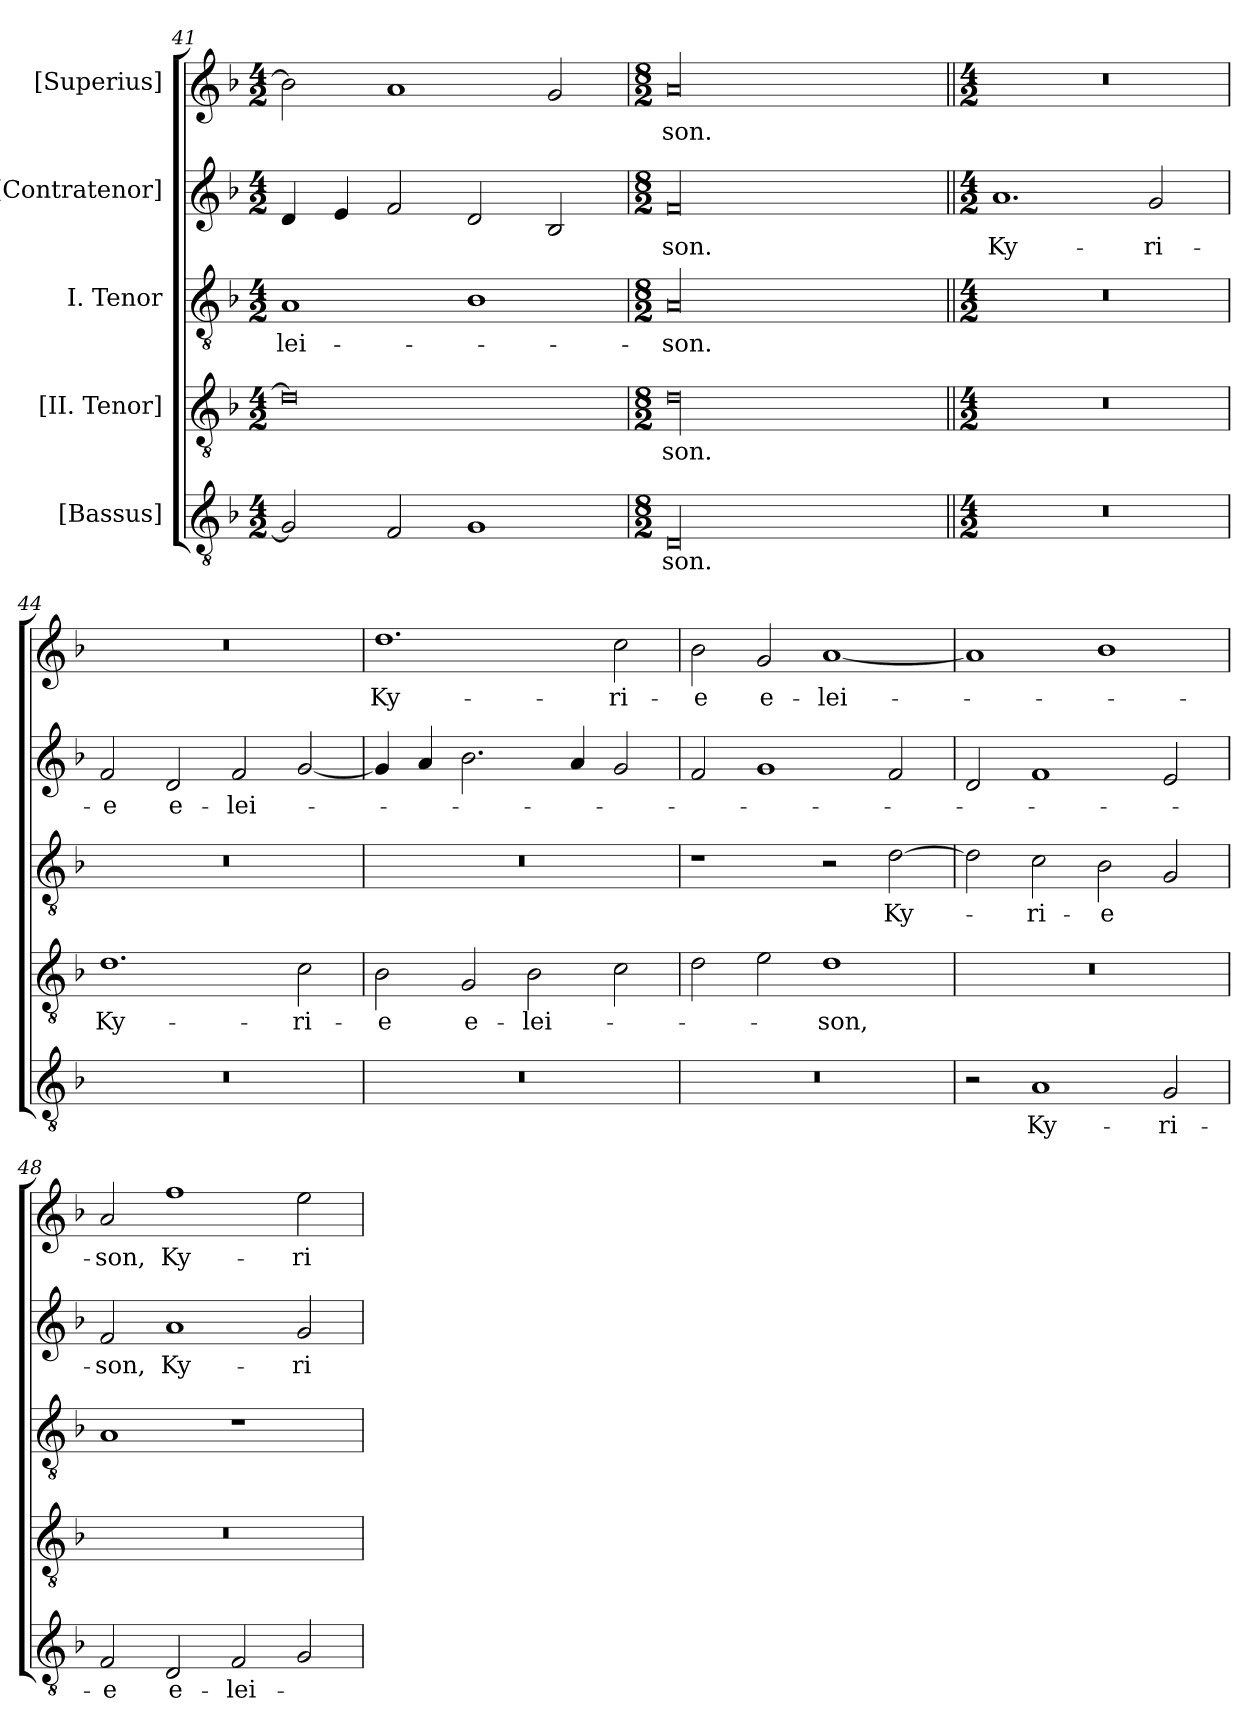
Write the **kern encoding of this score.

**kern	**text	**kern	**text	**kern	**text	**kern	**text	**kern	**text
*part5	*part5	*part4	*part4	*part3	*part3	*part2	*part2	*part1	*part1
*staff5	*staff5	*staff4	*staff4	*staff3	*staff3	*staff2	*staff2	*staff1	*staff1
*I"[Bassus]	*	*I"[II. Tenor]	*	*I"I. Tenor	*	*I"[Contratenor]	*	*I"[Superius]	*
*clefGv2	*	*clefGv2	*	*clefGv2	*	*clefG2	*	*clefG2	*
*k[b-]	*	*k[b-]	*	*k[b-]	*	*k[b-]	*	*k[b-]	*
*M4/2	*	*M4/2	*	*M4/2	*	*M4/2	*	*M4/2	*
=41	=41	=41	=41	=41	=41	=41	=41	=41	=41
2G/]	.	0d\]	.	1A/	-lei-	4d/	.	2b-\]	.
.	.	.	.	.	.	4e/	.	.	.
2F/	.	.	.	.	.	2f/	.	1a/	.
1G/	.	.	.	1B-\	.	2d/	.	.	.
.	.	.	.	.	.	2B-/	.	2g/	.
=42	=42	=42	=42	=42	=42	=42	=42	=42	=42
*M8/2	*	*M8/2	*	*M8/2	*	*M8/2	*	*M8/2	*
00D/	-son.	00d\	-son.	00A/	-son.	00f/	-son.	00a/	-son.
=43||	=43||	=43||	=43||	=43||	=43||	=43||	=43||	=43||	=43||
*M4/2	*	*M4/2	*	*M4/2	*	*M4/2	*	*M4/2	*
0r	.	0r	.	0r	.	1.a/	Ky-	0r	.
.	.	.	.	.	.	2g/	-ri-	.	.
=44	=44	=44	=44	=44	=44	=44	=44	=44	=44
0r	.	1.d\	Ky-	0r	.	2f/	-e	0r	.
.	.	.	.	.	.	2d/	e-	.	.
.	.	.	.	.	.	2f/	-lei-	.	.
.	.	2c\	-ri-	.	.	[2g/	.	.	.
=45	=45	=45	=45	=45	=45	=45	=45	=45	=45
0r	.	2B-\	-e	0r	.	4g/]	.	1.dd\	Ky-
.	.	.	.	.	.	4a/	.	.	.
.	.	2G/	e-	.	.	2.b-\	.	.	.
.	.	2B-\	-lei-	.	.	.	.	.	.
.	.	.	.	.	.	4a/	.	.	.
.	.	2c\	.	.	.	2g/	.	2cc\	-ri-
=46	=46	=46	=46	=46	=46	=46	=46	=46	=46
0r	.	2d\	.	1r	.	2f/	.	2b-\	-e
.	.	2e\	.	.	.	1g/	.	2g/	e-
.	.	1d\	-son,	2r	.	.	.	[1a/	-lei-
.	.	.	.	[2d\	Ky-	2f/	.	.	.
=47	=47	=47	=47	=47	=47	=47	=47	=47	=47
2r	.	0r	.	2d\]	.	2d/	.	1a/]	.
1A/	Ky-	.	.	2c\	-ri-	1f/	.	.	.
.	.	.	.	2B-\	-e	.	.	1b-\	.
2G/	-ri-	.	.	2G/	.	2e/	.	.	.
=48	=48	=48	=48	=48	=48	=48	=48	=48	=48
2F/	-e	0r	.	1A/	.	2f/	-son,	2a/	-son,
2D/	e-	.	.	.	.	1a/	Ky-	1ff\	Ky-
2F/	-lei-	.	.	1r	.	.	.	.	.
2G/	.	.	.	.	.	2g/	-ri-	2ee\	-ri-
=	=	=	=	=	=	=	=	=	=
*-	*-	*-	*-	*-	*-	*-	*-	*-	*-
